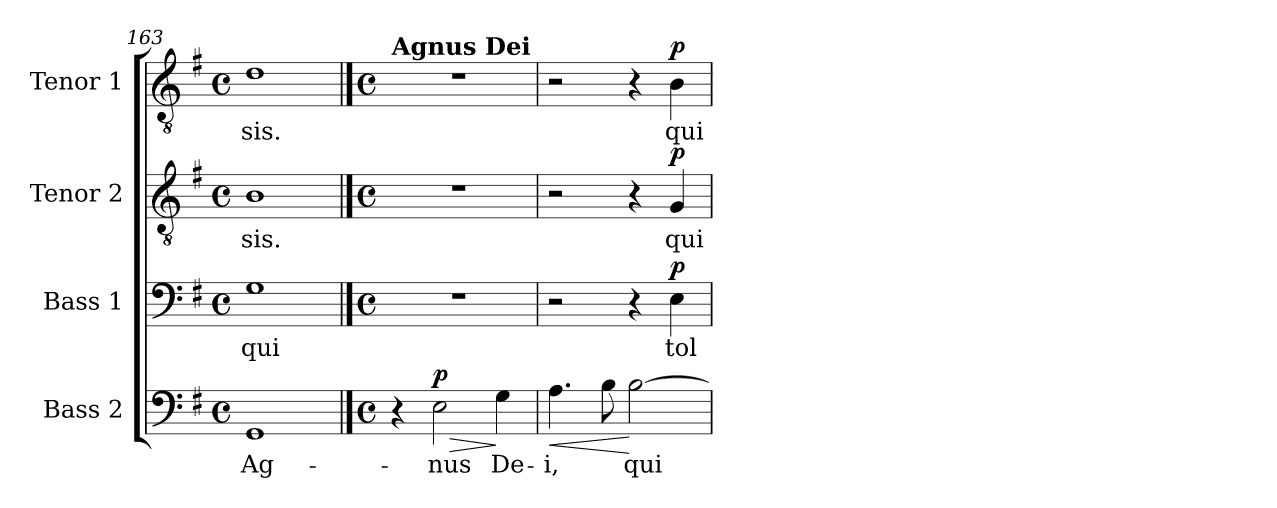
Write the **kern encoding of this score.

**kern	**text	**dynam	**kern	**text	**dynam	**kern	**text	**dynam	**kern	**text	**dynam
*part4	*part4	*part4	*part3	*part3	*part3	*part2	*part2	*part2	*part1	*part1	*part1
*staff4	*staff4	*staff4	*staff3	*staff3	*staff3	*staff2	*staff2	*staff2	*staff1	*staff1	*staff1
*I"Bass 2	*	*	*I"Bass 1	*	*	*I"Tenor 2	*	*	*I"Tenor 1	*	*
*I'B. 2	*	*	*I'B. 1	*	*	*I'T. 2	*	*	*I'T. 1	*	*
*clefF4	*	*	*clefF4	*	*	*clefGv2	*	*	*clefGv2	*	*
*k[f#]	*	*	*k[f#]	*	*	*k[f#]	*	*	*k[f#]	*	*
*G:	*	*	*G:	*	*	*G:	*	*	*G:	*	*
*M4/4	*	*	*M4/4	*	*	*M4/4	*	*	*M4/4	*	*
*met(c)	*	*	*met(c)	*	*	*met(c)	*	*	*met(c)	*	*
=163	=163	=163	=163	=163	=163	=163	=163	=163	=163	=163	=163
!	!LO:LY:b	!	!	!LO:LY:b	!	!	!LO:LY:b	!	!	!LO:LY:b	!
1GG	Ag-	.	1G	qui	.	1B	-sis.	.	1d	-sis.	.
!!LO:PB:g=z
==164	==164	==164	==164	==164	==164	==164	==164	==164	==164	==164	==164
*M4/4	*	*	*M4/4	*	*	*M4/4	*	*	*M4/4	*	*
*met(c)	*	*	*met(c)	*	*	*met(c)	*	*	*met(c)	*	*
!	!	!	!	!	!	!	!	!	!LO:TX:a:B:t=Agnus Dei	!	!
4r	.	.	1r	.	.	1r	.	.	1r	.	.
!	!LO:LY:b	!LO:HP:b	!	!	!	!	!	!	!	!	!
!	!	!LO:DY:n=1:a	!	!	!	!	!	!	!	!	!
2E\	-nus	> p	.	.	.	.	.	.	.	.	.
!	!LO:LY:b	!	!	!	!	!	!	!	!	!	!
4G\	De-	]	.	.	.	.	.	.	.	.	.
=165	=165	=165	=165	=165	=165	=165	=165	=165	=165	=165	=165
!	!LO:LY:b	!LO:HP:b	!	!	!	!	!	!	!	!	!
4.A\	-i,	<	2r	.	.	2r	.	.	2r	.	.
8B\	.	.	.	.	.	.	.	.	.	.	.
!	!LO:LY:b	!	!	!	!	!	!	!	!	!	!
[2B\	qui	[	4r	.	.	4r	.	.	4r	.	.
!	!	!	!	!LO:LY:b	!LO:DY:a	!	!LO:LY:b	!LO:DY:a	!	!LO:LY:b	!LO:DY:a
.	.	.	4E\	tol-	p	4G/	qui	p	4B\	qui	p
=	=	=	=	=	=	=	=	=	=	=	=
*-	*-	*-	*-	*-	*-	*-	*-	*-	*-	*-	*-
